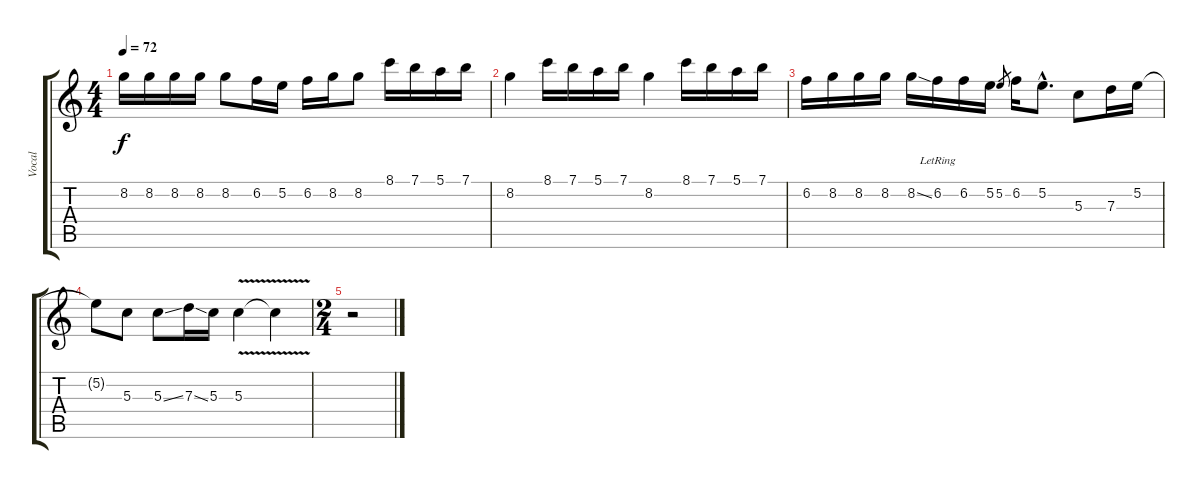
\track ("Vocal" "Vocal") {instrument acousticguitarnylon}
\staff {score tabs}
\tuning (E4 B3 G3 D3 A2 E2) {hide}
\ts (4 4)
\tempo 72
\clef g2
\ks c
8.2.16{dy f} 8.2.16 8.2.16 8.2.16 8.2.8 6.2.16 5.2.16 6.2.16 8.2.16 8.2.8 8.1.16 7.1.16 5.1.16 7.1.16 |
8.2.4 8.1.16 7.1.16 5.1.16 7.1.16 8.2.4 8.1.16 7.1.16 5.1.16 7.1.16 |
6.2.16 8.2.16 8.2.16 8.2.16 8.2{ss}.16 6.2{lr}.16 6.2.16 5.2.16 5.2.8{gr} 6.2.16 5.2{hac}.8{d} 5.3.8 7.3.16 5.2.16 |
5.2{t}.8 5.3.8 5.3{ss}.8 7.3{ss}.16 5.3.16 5.3{v}.4 5.3{t}.4 |
\ts (2 4)
r.2
